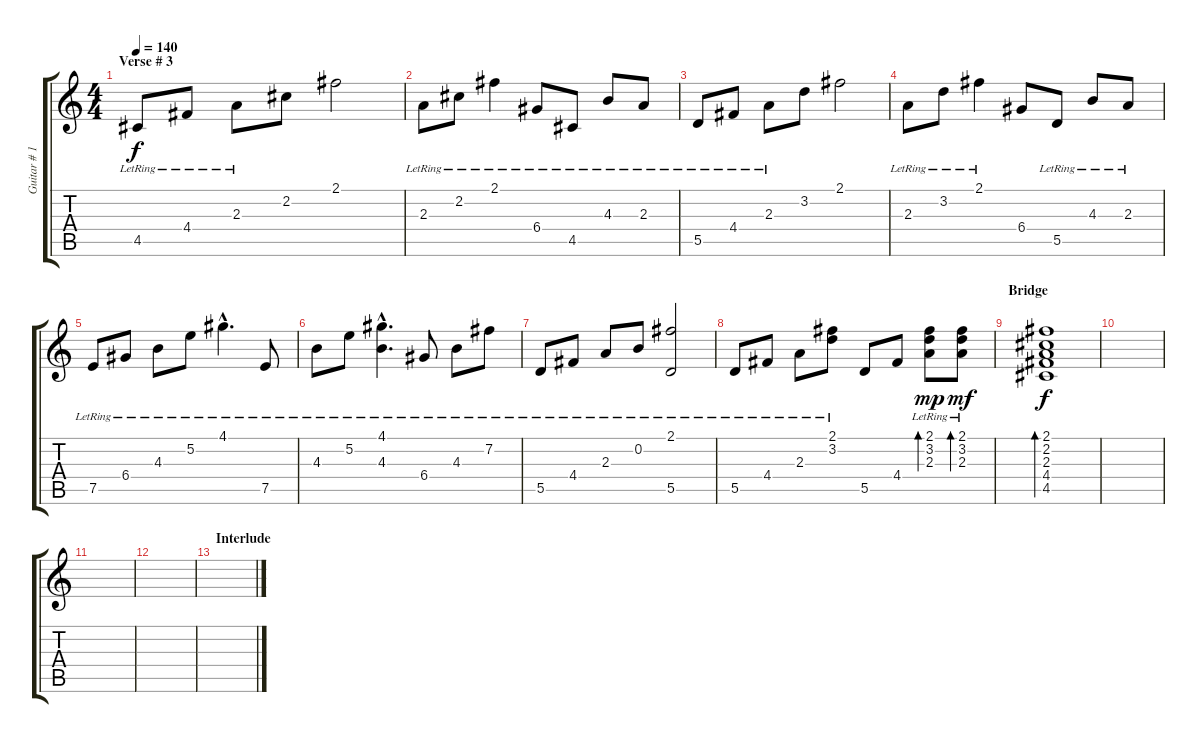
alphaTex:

\track ("Guitar # 1 - Acoustic" "Guitar # 1") {instrument acousticguitarsteel}
\staff {score tabs}
\tuning (E4 B3 G3 D3 A2 E2) {hide}
\ts (4 4)
\section ("" "Verse # 3")
\tempo 140
\clef g2
\ks c
4.5{lr}.8{dy f balance 2} 4.4{lr}.8 2.3{lr}.8 2.2.8 2.1.2 |
2.3{lr}.8 2.2{lr}.8 2.1{lr}.4 6.4{lr}.8 4.5{lr}.8 4.3{lr}.8 2.3{lr}.8 |
5.5{lr}.8 4.4{lr}.8 2.3{lr}.8 3.2.8 2.1.2 |
2.3{lr}.8 3.2{lr}.8 2.1{lr}.4 6.4.8 5.5{lr}.8 4.3{lr}.8 2.3{lr}.8 |
7.5{lr}.8 6.4{lr}.8 4.3{lr}.8 5.2{lr}.8 4.1{hac lr}.4{d} 7.5{lr}.8 |
4.3{lr}.8 5.2{lr}.8 (4.1{hac lr} 4.3{hac lr}).4{d} 6.4{lr}.8 4.3{lr}.8 7.2{lr}.8 |
5.5{lr}.8 4.4{lr}.8 2.3{lr}.8 0.2{lr}.8 (2.1{lr} 5.5{lr}).2 |
5.5{lr}.8 4.4{lr}.8 2.3{lr}.8 (2.1{lr} 3.2{lr}).8 5.5.8 4.4.8 (2.1{lr} 3.2{lr} 2.3).8{bd 120 dy mp} (2.1 3.2 2.3{lr}).8{bd 120 dy mf} |
\section ("" "Bridge")
(2.1 2.2 2.3 4.4 4.5).1{bd 120 dy f} |
|
|
|
\section ("" "Interlude")
